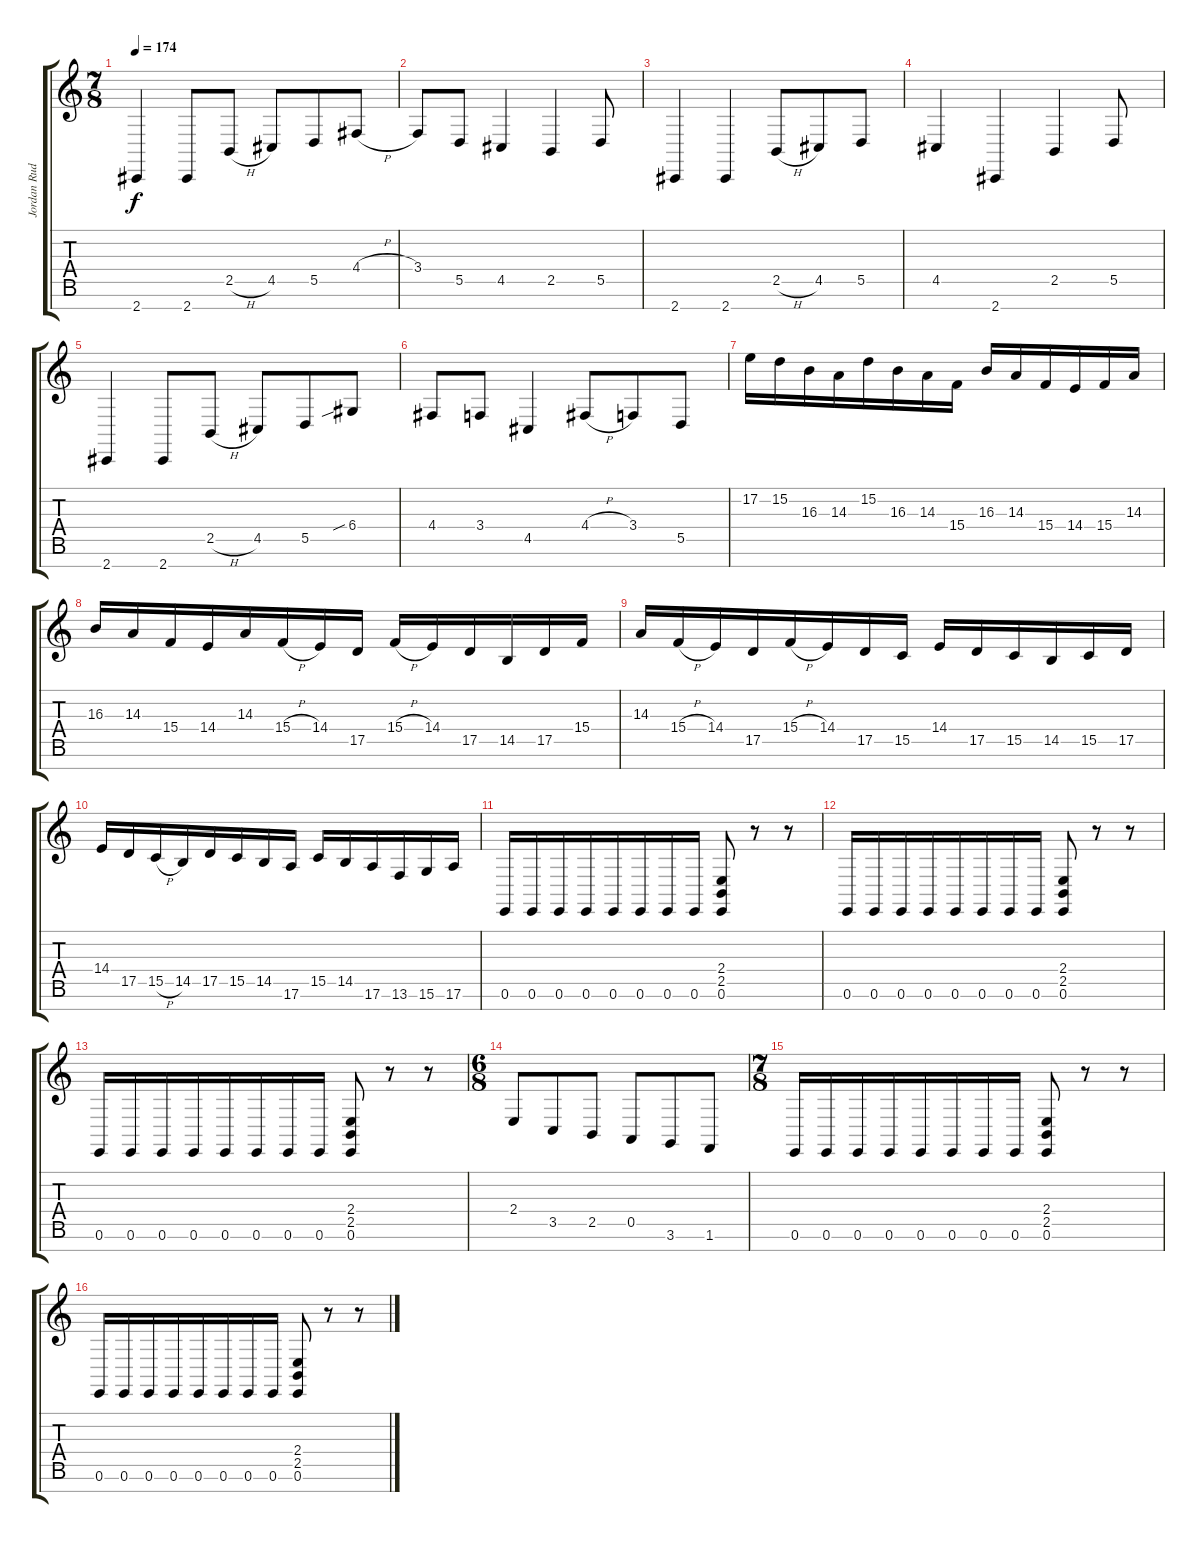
\track ("Jordan Rudess Synth" "Jordan Rud") {instrument lead2sawtooth}
\staff {score tabs}
\tuning (E4 B3 G3 D3 A2 E2 B1) {hide}
\ts (7 8)
\tempo 174
\clef g2
\ks c
2.7.4{dy f} 2.7.8 2.5{h}.8 4.5.8 5.5.8 4.4{h}.8 |
3.4.8 5.5.8 4.5.4 2.5.4 5.5.8 |
2.7.4 2.7.4 2.5{h}.8 4.5.8 5.5.8 |
4.5.4 2.7.4 2.5.4 5.5.8 |
2.7.4 2.7.8 2.5{h}.8 4.5.8 5.5.8 6.4{sib}.8 |
4.4.8 3.4.8 4.5.4 4.4{h}.8 3.4.8 5.5.8 |
17.2.16 15.2.16 16.3.16 14.3.16 15.2.16 16.3.16 14.3.16 15.4.16 16.3.16 14.3.16 15.4.16 14.4.16 15.4.16 14.3.16 |
16.3.16 14.3.16 15.4.16 14.4.16 14.3.16 15.4{h}.16 14.4.16 17.5.16 15.4{h}.16 14.4.16 17.5.16 14.5.16 17.5.16 15.4.16 |
14.3.16 15.4{h}.16 14.4.16 17.5.16 15.4{h}.16 14.4.16 17.5.16 15.5.16 14.4.16 17.5.16 15.5.16 14.5.16 15.5.16 17.5.16 |
14.4.16 17.5.16 15.5{h}.16 14.5.16 17.5.16 15.5.16 14.5.16 17.6.16 15.5.16 14.5.16 17.6.16 13.6.16 15.6.16 17.6.16 |
0.6.16 0.6.16 0.6.16 0.6.16 0.6.16 0.6.16 0.6.16 0.6.16 (2.4 2.5 0.6).8 r.8 r.8 |
0.6.16 0.6.16 0.6.16 0.6.16 0.6.16 0.6.16 0.6.16 0.6.16 (2.4 2.5 0.6).8 r.8 r.8 |
0.6.16 0.6.16 0.6.16 0.6.16 0.6.16 0.6.16 0.6.16 0.6.16 (2.4 2.5 0.6).8 r.8 r.8 |
\ts (6 8)
2.4.8 3.5.8 2.5.8 0.5.8 3.6.8 1.6.8 |
\ts (7 8)
0.6.16 0.6.16 0.6.16 0.6.16 0.6.16 0.6.16 0.6.16 0.6.16 (2.4 2.5 0.6).8 r.8 r.8 |
0.6.16 0.6.16 0.6.16 0.6.16 0.6.16 0.6.16 0.6.16 0.6.16 (2.4 2.5 0.6).8 r.8 r.8
